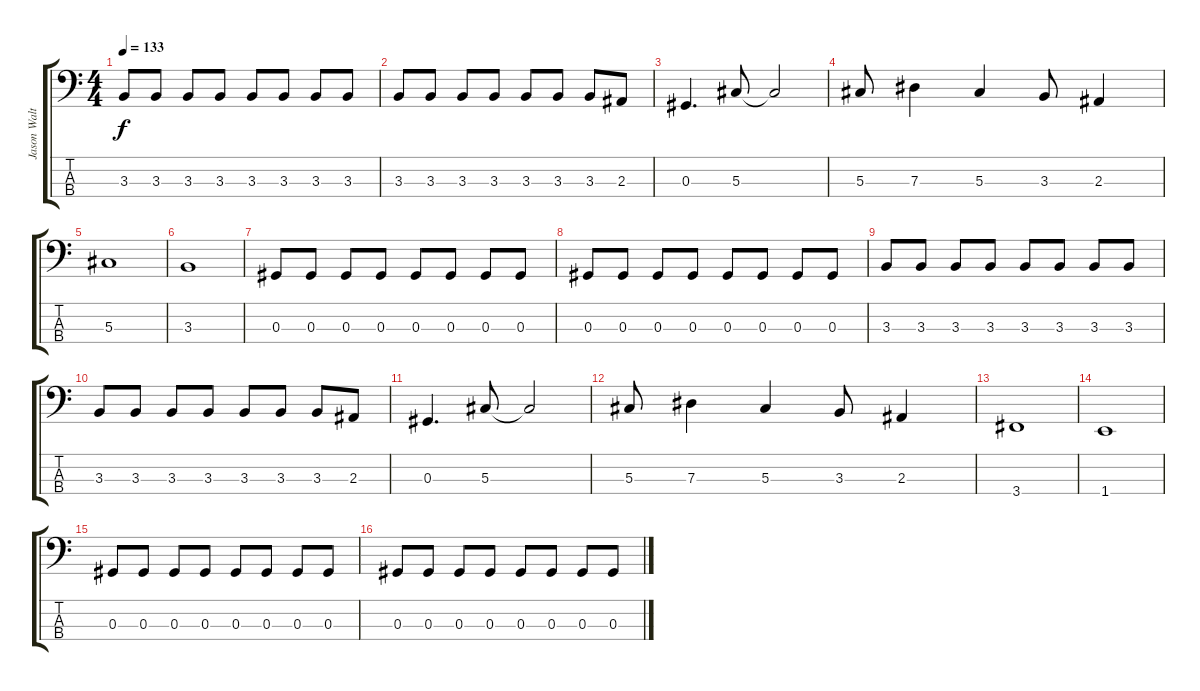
\track ("Jason Walton" "Jason Walt") {instrument electricbasspick}
\staff {score tabs}
\tuning (Gb2 Db2 Ab1 Eb1) {hide}
\ts (4 4)
\tempo 133
\clef f4
\ks c
3.3.8{dy f} 3.3.8 3.3.8 3.3.8 3.3.8 3.3.8 3.3.8 3.3.8 |
3.3.8 3.3.8 3.3.8 3.3.8 3.3.8 3.3.8 3.3.8 2.3.8 |
0.3.4{d} 5.3.8 5.3{t}.2 |
5.3.8 7.3.4 5.3.4 3.3.8 2.3.4 |
5.3.1 |
3.3.1 |
0.3.8 0.3.8 0.3.8 0.3.8 0.3.8 0.3.8 0.3.8 0.3.8 |
0.3.8 0.3.8 0.3.8 0.3.8 0.3.8 0.3.8 0.3.8 0.3.8 |
3.3.8 3.3.8 3.3.8 3.3.8 3.3.8 3.3.8 3.3.8 3.3.8 |
3.3.8 3.3.8 3.3.8 3.3.8 3.3.8 3.3.8 3.3.8 2.3.8 |
0.3.4{d} 5.3.8 5.3{t}.2 |
5.3.8 7.3.4 5.3.4 3.3.8 2.3.4 |
3.4.1 |
1.4.1 |
0.3.8 0.3.8 0.3.8 0.3.8 0.3.8 0.3.8 0.3.8 0.3.8 |
0.3.8 0.3.8 0.3.8 0.3.8 0.3.8 0.3.8 0.3.8 0.3.8
